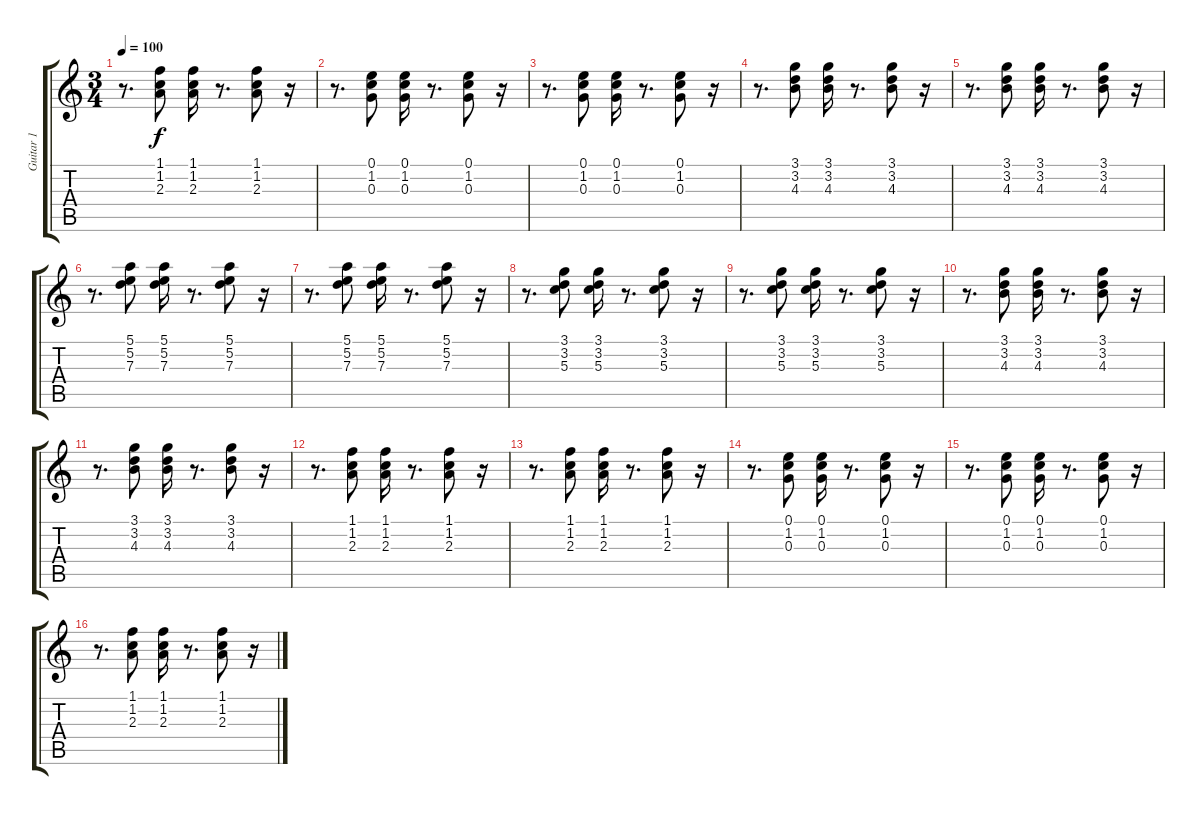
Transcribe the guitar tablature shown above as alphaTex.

\track ("Guitar 1" "Guitar 1") {instrument electricguitarclean}
\staff {score tabs}
\tuning (E4 B3 G3 D3 A2 E2) {hide}
\ts (3 4)
\tempo 100
\clef g2
\ks c
r.8{d dy f} (1.1 1.2 2.3).8 (1.1 1.2 2.3).16 r.8{d} (1.1 1.2 2.3).8 r.16 |
r.8{d} (0.1 1.2 0.3).8 (0.1 1.2 0.3).16 r.8{d} (0.1 1.2 0.3).8 r.16 |
r.8{d} (0.1 1.2 0.3).8 (0.1 1.2 0.3).16 r.8{d} (0.1 1.2 0.3).8 r.16 |
r.8{d} (3.1 3.2 4.3).8 (3.1 3.2 4.3).16 r.8{d} (3.1 3.2 4.3).8 r.16 |
r.8{d} (3.1 3.2 4.3).8 (3.1 3.2 4.3).16 r.8{d} (3.1 3.2 4.3).8 r.16 |
r.8{d} (5.1 5.2 7.3).8 (5.1 5.2 7.3).16 r.8{d} (5.1 5.2 7.3).8 r.16 |
r.8{d} (5.1 5.2 7.3).8 (5.1 5.2 7.3).16 r.8{d} (5.1 5.2 7.3).8 r.16 |
r.8{d} (3.1 3.2 5.3).8 (3.1 3.2 5.3).16 r.8{d} (3.1 3.2 5.3).8 r.16 |
r.8{d} (3.1 3.2 5.3).8 (3.1 3.2 5.3).16 r.8{d} (3.1 3.2 5.3).8 r.16 |
r.8{d} (3.1 3.2 4.3).8 (3.1 3.2 4.3).16 r.8{d} (3.1 3.2 4.3).8 r.16 |
r.8{d} (3.1 3.2 4.3).8 (3.1 3.2 4.3).16 r.8{d} (3.1 3.2 4.3).8 r.16 |
r.8{d} (1.1 1.2 2.3).8 (1.1 1.2 2.3).16 r.8{d} (1.1 1.2 2.3).8 r.16 |
r.8{d} (1.1 1.2 2.3).8 (1.1 1.2 2.3).16 r.8{d} (1.1 1.2 2.3).8 r.16 |
r.8{d} (0.1 1.2 0.3).8 (0.1 1.2 0.3).16 r.8{d} (0.1 1.2 0.3).8 r.16 |
r.8{d} (0.1 1.2 0.3).8 (0.1 1.2 0.3).16 r.8{d} (0.1 1.2 0.3).8 r.16 |
r.8{d} (1.1 1.2 2.3).8 (1.1 1.2 2.3).16 r.8{d} (1.1 1.2 2.3).8 r.16
